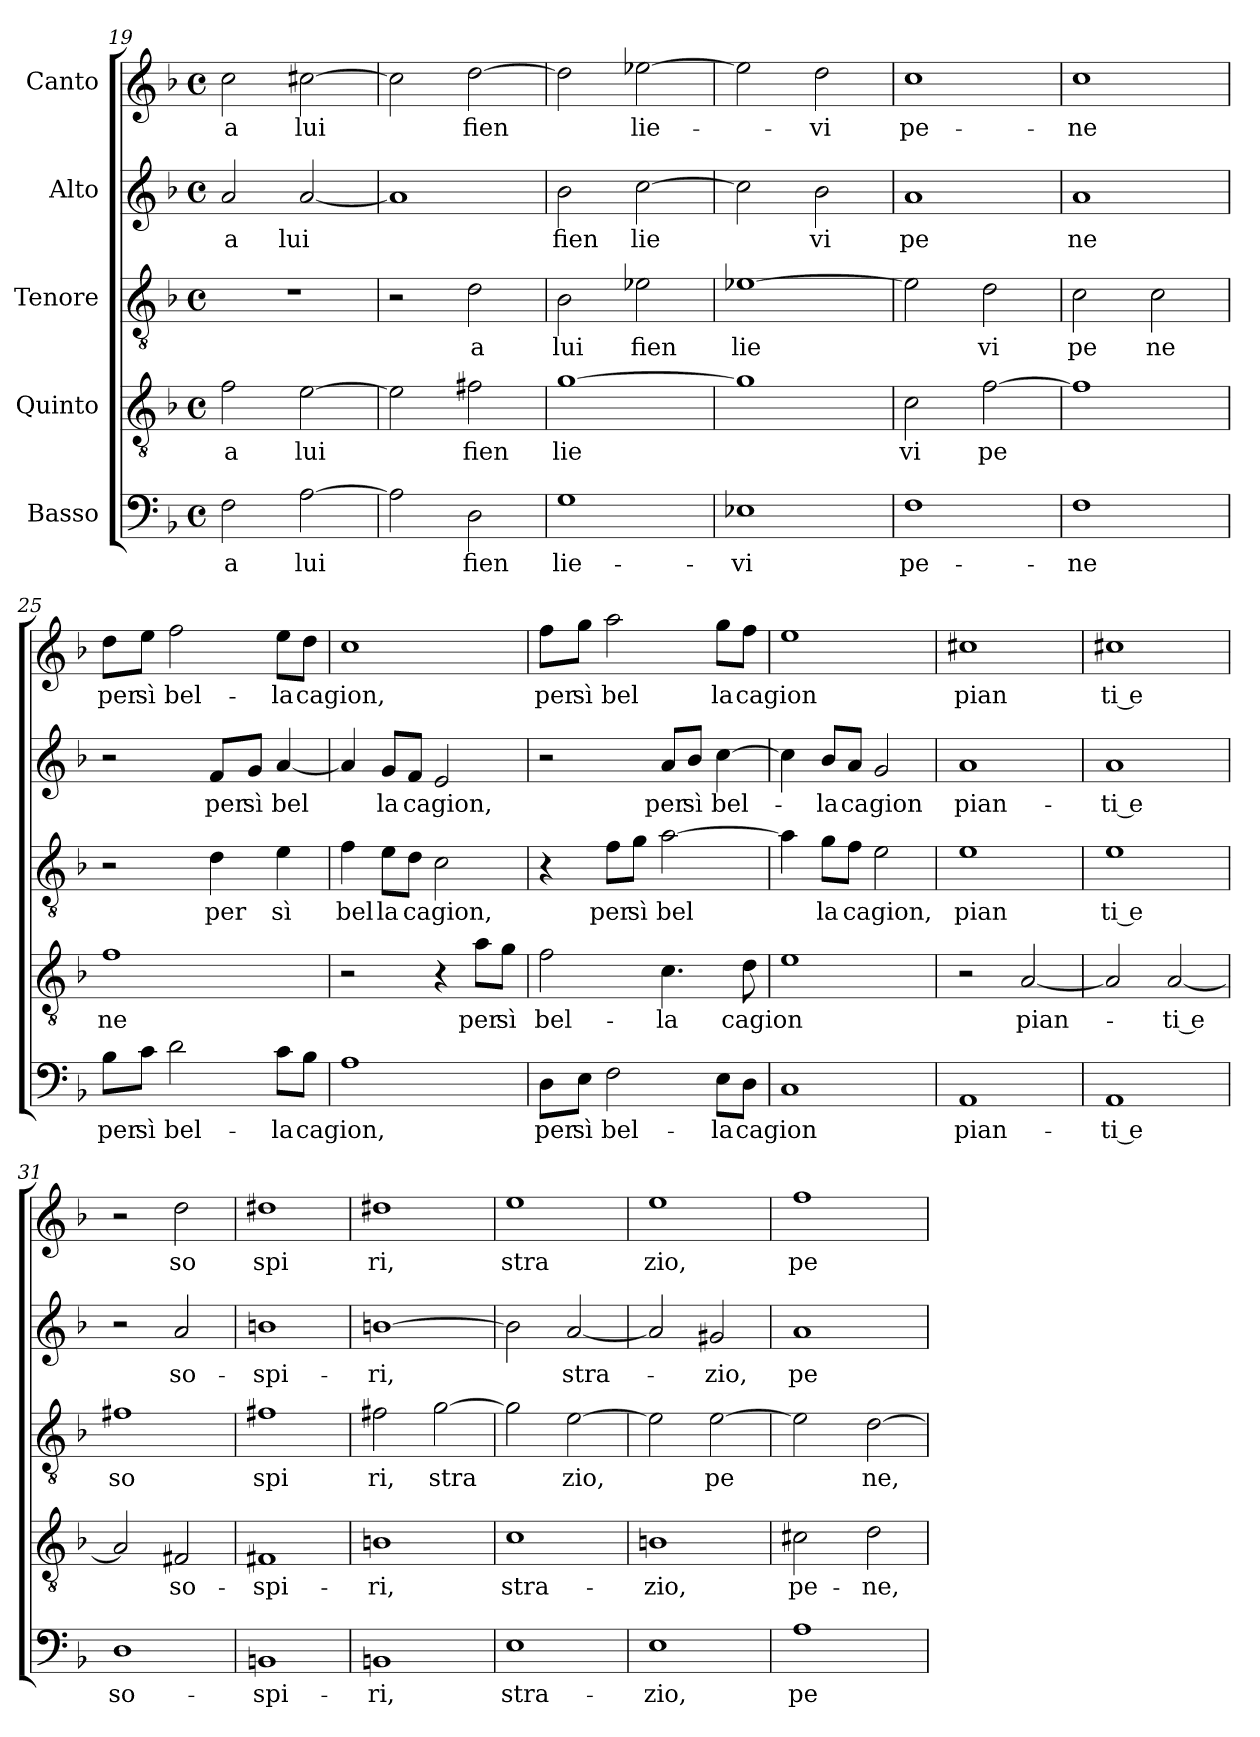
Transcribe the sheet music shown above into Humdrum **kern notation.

**kern	**text	**kern	**text	**kern	**text	**kern	**text	**kern	**text
*part5	*part5	*part4	*part4	*part3	*part3	*part2	*part2	*part1	*part1
*staff5	*staff5	*staff4	*staff4	*staff3	*staff3	*staff2	*staff2	*staff1	*staff1
*I"Basso	*	*I"Quinto	*	*I"Tenore	*	*I"Alto	*	*I"Canto	*
*clefF4	*	*clefGv2	*	*clefGv2	*	*clefG2	*	*clefG2	*
*k[b-]	*	*k[b-]	*	*k[b-]	*	*k[b-]	*	*k[b-]	*
*F:	*	*F:	*	*F:	*	*F:	*	*F:	*
*M4/4	*	*M4/4	*	*M4/4	*	*M4/4	*	*M4/4	*
*met(c)	*	*met(c)	*	*met(c)	*	*met(c)	*	*met(c)	*
=19	=19	=19	=19	=19	=19	=19	=19	=19	=19
!	!LO:LY:b:cj	!	!LO:LY:b:cj	!	!	!	!LO:LY:b:cj	!	!LO:LY:b:cj
2F\	a	2f\	a	1r	.	2a/	a	2cc\	a
!	!LO:LY:b	!	!LO:LY:b	!	!	!	!LO:LY:b	!	!LO:LY:b
[>2A\	lui	[>2e\	lui	.	.	[<2a/	lui	[>2cc#X\	lui
=20	=20	=20	=20	=20	=20	=20	=20	=20	=20
2A\]	.	2e\]	.	2r	.	1a]	.	2cc#\]	.
!	!LO:LY:b:cj	!	!LO:LY:b:cj	!	!LO:LY:b:cj	!	!	!	!LO:LY:b
2D\	fien	2f#X\	fien	2d\	a	.	.	[>2dd\	fien
=21	=21	=21	=21	=21	=21	=21	=21	=21	=21
!	!LO:LY:b:cj	!	!LO:LY:b:cj	!	!LO:LY:b:cj	!	!LO:LY:b:cj	!	!
1G	lie-	[>1g	lie	2B-\	lui	2b-\	fien	2dd\]	.
!	!	!	!	!	!LO:LY:b:cj	!	!LO:LY:b:cj	!	!LO:LY:b:cj
.	.	.	.	2e-X\	fien	[>2cc\	lie	[>2ee-X\	lie-
=22	=22	=22	=22	=22	=22	=22	=22	=22	=22
!	!LO:LY:b:cj	!	!	!	!LO:LY:b:cj	!	!	!	!
1E-X	-vi	1g]	.	[>1e-X	lie	2cc\]	.	2ee-\]	.
!	!	!	!	!	!	!	!LO:LY:b:cj	!	!LO:LY:b:cj
.	.	.	.	.	.	2b-\	vi	2dd\	-vi
=23	=23	=23	=23	=23	=23	=23	=23	=23	=23
!	!LO:LY:b:cj	!	!LO:LY:b:cj	!	!	!	!LO:LY:b:cj	!	!LO:LY:b:cj
1F	pe-	2c\	vi	2e-\]	.	1a	pe	1cc	pe-
!	!	!	!LO:LY:b:cj	!	!LO:LY:b:cj	!	!	!	!
.	.	[>2f\	pe	2d\	vi	.	.	.	.
=24	=24	=24	=24	=24	=24	=24	=24	=24	=24
!	!LO:LY:b:cj	!	!	!	!LO:LY:b:cj	!	!LO:LY:b:cj	!	!LO:LY:b:cj
1F	-ne	1f]	.	2c\	pe	1a	ne	1cc	-ne
!	!	!	!	!	!LO:LY:b:cj	!	!	!	!
.	.	.	.	2c\	ne	.	.	.	.
=25	=25	=25	=25	=25	=25	=25	=25	=25	=25
!	!LO:LY:b:cj	!	!LO:LY:b:cj	!	!	!	!	!	!LO:LY:b:cj
8B-\L	per	1f	ne	2r	.	2r	.	8dd\L	per
!	!LO:LY:b:cj	!	!	!	!	!	!	!	!LO:LY:b:cj
8c\J	sì	.	.	.	.	.	.	8ee\J	sì
!	!LO:LY:b:cj	!	!	!	!	!	!	!	!LO:LY:b:cj
2d\	bel-	.	.	.	.	.	.	2ff\	bel-
!	!	!	!	!	!LO:LY:b:cj	!	!LO:LY:b:cj	!	!
.	.	.	.	4d\	per	8f/L	per	.	.
!	!	!	!	!	!	!	!LO:LY:b:cj	!	!
.	.	.	.	.	.	8g/J	sì	.	.
!	!LO:LY:b:cj	!	!	!	!LO:LY:b:cj	!	!LO:LY:b	!	!LO:LY:b:cj
8c\L	-la	.	.	4e\	sì	[<4a/	bel	8ee\L	-la
!	!LO:LY:b	!	!	!	!	!	!	!	!LO:LY:b
8B-\J	cagion,	.	.	.	.	.	.	8dd\J	cagion,
=26	=26	=26	=26	=26	=26	=26	=26	=26	=26
!	!	!	!	!	!LO:LY:b:cj	!	!	!	!
1A	.	2r	.	4f\	bel	4a/]	.	1cc	.
!	!	!	!	!	!LO:LY:b:cj	!	!LO:LY:b:cj	!	!
.	.	.	.	8e\L	la	8g/L	la	.	.
!	!	!	!	!	!LO:LY:b	!	!LO:LY:b	!	!
.	.	.	.	8d\J	cagion,	8f/J	cagion,	.	.
.	.	4r	.	2c\	.	2e/	.	.	.
!	!	!	!LO:LY:b:cj	!	!	!	!	!	!
.	.	8a\L	per	.	.	.	.	.	.
!	!	!	!LO:LY:b:cj	!	!	!	!	!	!
.	.	8g\J	sì	.	.	.	.	.	.
!!LO:PB:g=z
=27	=27	=27	=27	=27	=27	=27	=27	=27	=27
!	!LO:LY:b:cj	!	!LO:LY:b:cj	!	!	!	!	!	!LO:LY:b:cj
8D\L	per	2f\	bel-	4r	.	2r	.	8ff\L	per
!	!LO:LY:b:cj	!	!	!	!	!	!	!	!LO:LY:b:cj
8E\J	sì	.	.	.	.	.	.	8gg\J	sì
!	!LO:LY:b:cj	!	!	!	!LO:LY:b:cj	!	!	!	!LO:LY:b:cj
2F\	bel-	.	.	8f\L	per	.	.	2aa\	bel
!	!	!	!	!	!LO:LY:b:cj	!	!	!	!
.	.	.	.	8g\J	sì	.	.	.	.
!	!	!	!LO:LY:b:cj	!	!LO:LY:b	!	!LO:LY:b:cj	!	!
.	.	4.c\	-la	[>2a\	bel	8a/L	per	.	.
!	!	!	!	!	!	!	!LO:LY:b:cj	!	!
.	.	.	.	.	.	8b-/J	sì	.	.
!	!LO:LY:b:cj	!	!	!	!	!	!LO:LY:b	!	!LO:LY:b:cj
8E\L	-la	.	.	.	.	[>4cc\	bel-	8gg\L	la
!	!LO:LY:b	!	!LO:LY:b	!	!	!	!	!	!LO:LY:b
8D\J	cagion	8d\	cagion	.	.	.	.	8ff\J	cagion
=28	=28	=28	=28	=28	=28	=28	=28	=28	=28
1C	.	1e	.	4a\]	.	4cc\]	.	1ee	.
!	!	!	!	!	!LO:LY:b:cj	!	!LO:LY:b:cj	!	!
.	.	.	.	8g\L	la	8b-/L	-la	.	.
!	!	!	!	!	!LO:LY:b	!	!LO:LY:b:cj	!	!
.	.	.	.	8f\J	cagion,	8a/J	ca	.	.
!	!	!	!	!	!	!	!LO:LY:b:cj	!	!
.	.	.	.	2e\	.	2g/	gion	.	.
=29	=29	=29	=29	=29	=29	=29	=29	=29	=29
!	!LO:LY:b:cj	!	!	!	!LO:LY:b:cj	!	!LO:LY:b:cj	!	!LO:LY:b:cj
1AA	pian-	2r	.	1e	pian	1a	pian-	1cc#X	pian
!	!	!	!LO:LY:b	!	!	!	!	!	!
.	.	[<2A/	pian-	.	.	.	.	.	.
=30	=30	=30	=30	=30	=30	=30	=30	=30	=30
!	!LO:LY:b:rj	!	!	!	!LO:LY:b:rj	!	!LO:LY:b:rj	!	!LO:LY:b:rj
1AA	-ti e	2A/]	.	1e	ti e	1a	-ti e	1cc#X	ti e
!	!	!	!LO:LY:b:cj	!	!	!	!	!	!
.	.	[<2A/	-ti e	.	.	.	.	.	.
=31	=31	=31	=31	=31	=31	=31	=31	=31	=31
!	!LO:LY:b:cj	!	!	!	!LO:LY:b:cj	!	!	!	!
1D	so-	2A/]	.	1f#X	so	2r	.	2r	.
!	!	!	!LO:LY:b:cj	!	!	!	!LO:LY:b:cj	!	!LO:LY:b:cj
.	.	2F#X/	so-	.	.	2a/	so-	2dd\	so
=32	=32	=32	=32	=32	=32	=32	=32	=32	=32
!	!LO:LY:b:cj	!	!LO:LY:b:cj	!	!LO:LY:b:cj	!	!LO:LY:b:cj	!	!LO:LY:b:cj
1BBn	-spi-	1F#X	-spi-	1f#X	spi	1bn	-spi-	1dd#X	spi
=33	=33	=33	=33	=33	=33	=33	=33	=33	=33
!	!LO:LY:b:cj	!	!LO:LY:b:cj	!	!LO:LY:b:cj	!	!LO:LY:b:cj	!	!LO:LY:b:cj
1BBn	-ri,	1Bn	-ri,	2f#X\	ri,	[>1bn	-ri,	1dd#X	ri,
!	!	!	!	!	!LO:LY:b	!	!	!	!
.	.	.	.	[>2g\	stra	.	.	.	.
=34	=34	=34	=34	=34	=34	=34	=34	=34	=34
!	!LO:LY:b:cj	!	!LO:LY:b:cj	!	!	!	!	!	!LO:LY:b:cj
1E	stra-	1c	stra-	2g\]	.	2b\]	.	1ee	stra
!	!	!	!	!	!LO:LY:b	!	!LO:LY:b	!	!
.	.	.	.	[>2e\	zio,	[<2a/	stra-	.	.
=35	=35	=35	=35	=35	=35	=35	=35	=35	=35
!	!LO:LY:b:cj	!	!LO:LY:b:cj	!	!	!	!	!	!LO:LY:b:cj
1E	-zio,	1Bn	-zio,	2e\]	.	2a/]	.	1ee	zio,
!	!	!	!	!	!LO:LY:b:cj	!	!LO:LY:b:cj	!	!
.	.	.	.	[>2e\	pe	2g#X/	-zio,	.	.
!!LO:LB:g=z
=36	=36	=36	=36	=36	=36	=36	=36	=36	=36
!	!LO:LY:b:cj	!	!LO:LY:b:cj	!	!	!	!LO:LY:b:cj	!	!LO:LY:b:cj
*	*	*	*	*^	*	*	*	*	*
1A	pe	2c#X\	pe-	2e\]	16ryy	.	1a	pe-	1ff	pe
.	.	.	.	.	2...ryy	.	.	.	.	.
!	!	!	!LO:LY:b:cj	!	!	!LO:LY:b	!	!	!	!
.	.	2d\	-ne,	[>2d\	.	ne,	.	.	.	.
*	*	*	*	*v	*v	*	*	*	*	*
=	=	=	=	=	=	=	=	=	=
*-	*-	*-	*-	*-	*-	*-	*-	*-	*-
